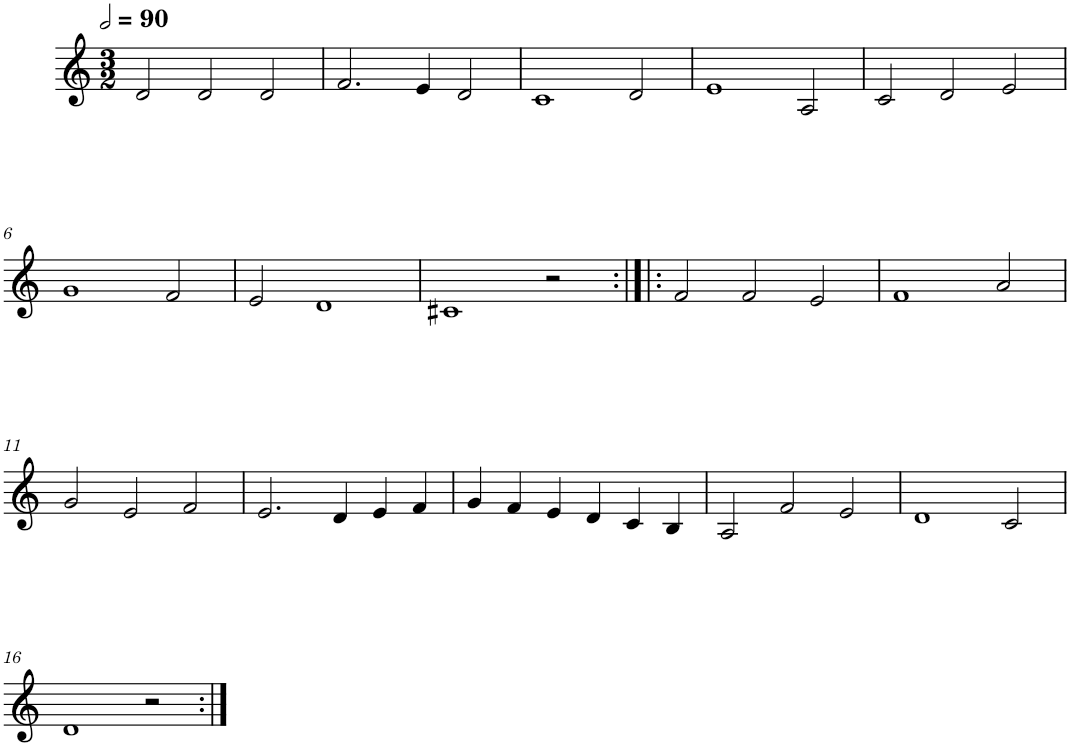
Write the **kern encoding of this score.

**kern
*part1
*staff1
*I"Quatre parties
*clefG2
*k[]
*M3/2
*MM180
=1
2d/
2d/
2d/
=2
2.f/
4e/
2d/
=3
1c
2d/
=4
1e
2A/
=5
2c/
2d/
2e/
!!LO:LB:g=z
=6
1g
2f/
=7
2e/
1d
=8
1c#X
2r
=9:|!|:
2f/
2f/
2e/
=10
1f
2a/
!!LO:LB:g=z
=11
2g/
2e/
2f/
=12
2.e/
4d/
4e/
4f/
=13
4g/
4f/
4e/
4d/
4c/
4B/
=14
2A/
2f/
2e/
=15
1d
2c/
!!LO:LB:g=z
=16
1d
2r
=:|!
*-
